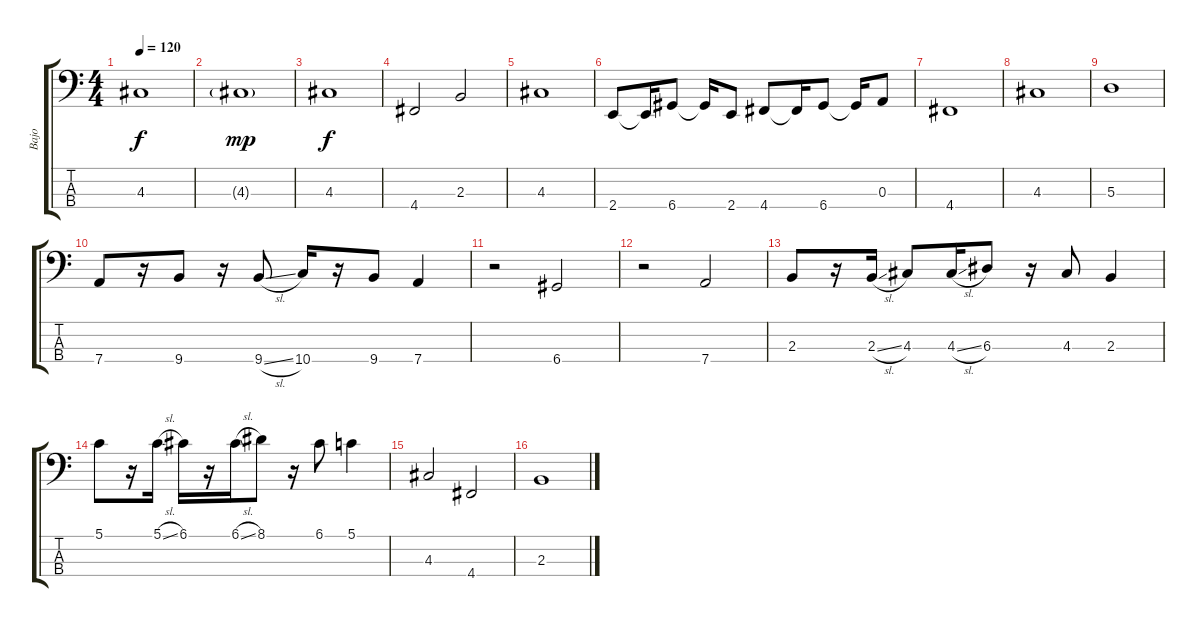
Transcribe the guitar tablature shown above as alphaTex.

\track ("Bajo" "Bajo") {instrument electricbassfinger}
\staff {score tabs}
\tuning (G2 D2 A1 D1) {hide}
\ts (4 4)
\tempo 120
\clef f4
\ks c
4.3.1{dy f} |
4.3{g}.1{dy mp} |
4.3.1{dy f} |
4.4.2 2.3.2 |
4.3.1 |
2.4.8 2.4{t}.16 6.4.8 6.4{t}.16 2.4.8 4.4.8 4.4{t}.16 6.4.8 6.4{t}.16 0.3.8 |
4.4.1 |
4.3.1 |
5.3.1 |
7.4.8 r.16 9.4.8 r.16 9.4{sl}.8 10.4.16 r.16 9.4.8 7.4.4 |
r.2 6.4.2 |
r.2 7.4.2 |
2.3.8 r.16 2.3{sl}.16 4.3.8 4.3{sl}.16 6.3.8 r.16 4.3.8 2.3.4 |
5.1.8 r.16 5.1{sl}.16 6.1.16 r.16 6.1{sl}.16 8.1.8 r.16 6.1.8 5.1.4 |
4.3.2 4.4.2 |
2.3.1
